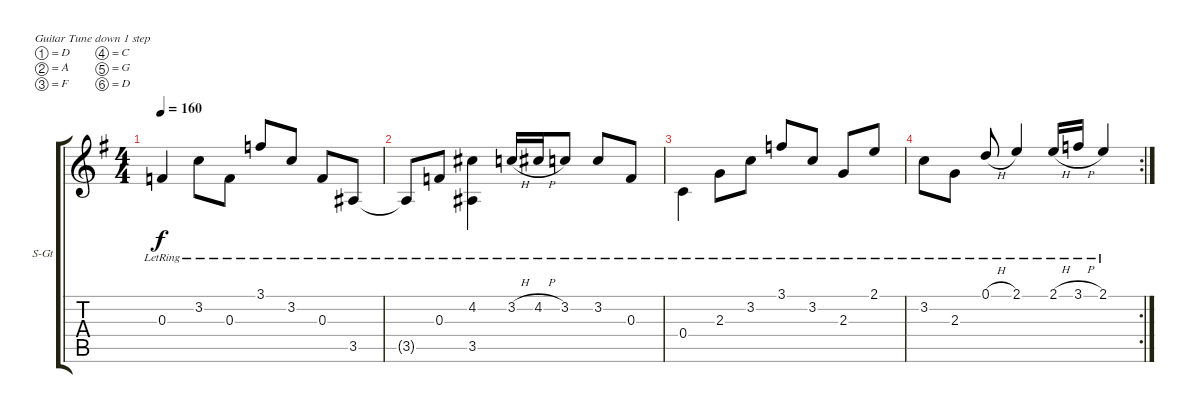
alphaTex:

\defaultSystemsLayout 4
\bracketExtendMode groupsimilarinstruments
\firstSystemTrackNameOrientation horizontal
\otherSystemsTrackNameOrientation horizontal
\track ("Steel Guitar" "S-Gt") {instrument acousticguitarsteel}
\staff {score tabs}
\tuning (D4 A3 F3 C3 G2 D2)
\ts (4 4)
\tempo 160
\clef g2
\ks g
0.3{lr}.4{dy f instrument acousticguitarsteel} 3.2{lr}.8 0.3{lr}.8 3.1{lr}.8{beam invert} 3.2{lr}.8 0.3{lr}.8 3.5{lr}.8 |
3.5{lr t}.8 0.3{lr}.8 (3.5{lr} 4.2{lr}).4 3.2{h lr}.16{beam invert} 4.2{h lr}.16 3.2{lr}.8 3.2{lr}.8 0.3{lr}.8 |
0.4{lr}.4 2.3{lr}.8{beam invert} 3.2{lr}.8 3.1{lr}.8{beam invert} 3.2{lr}.8 2.3{lr}.8{beam invert} 2.1{lr}.8 |
\rc 2
3.2{lr}.8{beam invert} 2.3{lr}.8 0.1{h lr}.8{beam invert} 2.1{lr}.4{beam invert} 2.1{h lr}.16{beam invert} 3.1{h lr}.16 2.1{lr}.4{beam invert}
